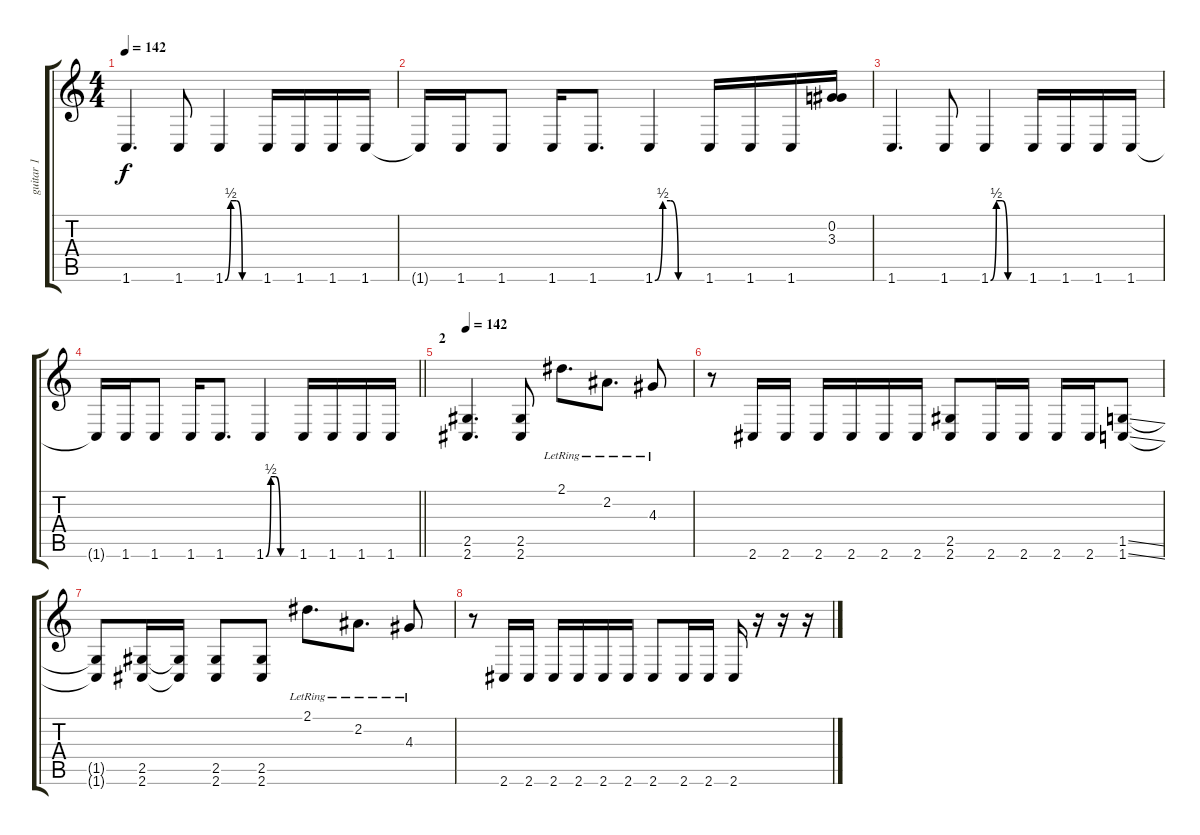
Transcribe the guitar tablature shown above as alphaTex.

\track ("guitar 1" "guitar 1") {instrument distortionguitar}
\staff {score tabs}
\tuning (Db4 Ab3 E3 B2 Gb2 B1) {hide}
\ts (4 4)
\tempo 142
\clef g2
\ks c
1.6.4{d dy f} 1.6.8 1.6{be (custom 0 0 10 2 20 2 30 0 60 0)}.4 1.6.16 1.6.16 1.6.16 1.6.16 |
1.6{t}.16 1.6.16 1.6.8 1.6.16 1.6.8{d} 1.6{be (custom 0 0 10 2 20 2 30 0 60 0)}.4 1.6.16 1.6.16 1.6.16 (0.2 3.3).16 |
1.6.4{d} 1.6.8 1.6{be (custom 0 0 10 2 20 2 30 0 60 0)}.4 1.6.16 1.6.16 1.6.16 1.6.16 |
\barLineRight lightlight
1.6{t}.16 1.6.16 1.6.8 1.6.16 1.6.8{d} 1.6{be (custom 0 0 10 2 20 2 30 0 60 0)}.4 1.6.16 1.6.16 1.6.16 1.6.16 |
\section ("" "2")
\tempo 142
(2.5 2.6).4{d} (2.5 2.6).8 2.1{lr}.8{d} 2.2{lr}.8{d} 4.3{lr}.8 |
r.8 2.6.16 2.6.16 2.6.16 2.6.16 2.6.16 2.6.16 (2.5 2.6).8 2.6.16 2.6.16 2.6.16 2.6.16 (1.5{ss} 1.6{ss}).8 |
(1.5{t} 1.6{t}).8 (2.5 2.6).16 (2.5{t} 2.6{t}).16 (2.5 2.6).8 (2.5 2.6).8 2.1{lr}.8{d} 2.2{lr}.8{d} 4.3{lr}.8 |
r.8 2.6.16 2.6.16 2.6.16 2.6.16 2.6.16 2.6.16 2.6.8 2.6.16 2.6.16 2.6.16 r.16 r.16 r.16
